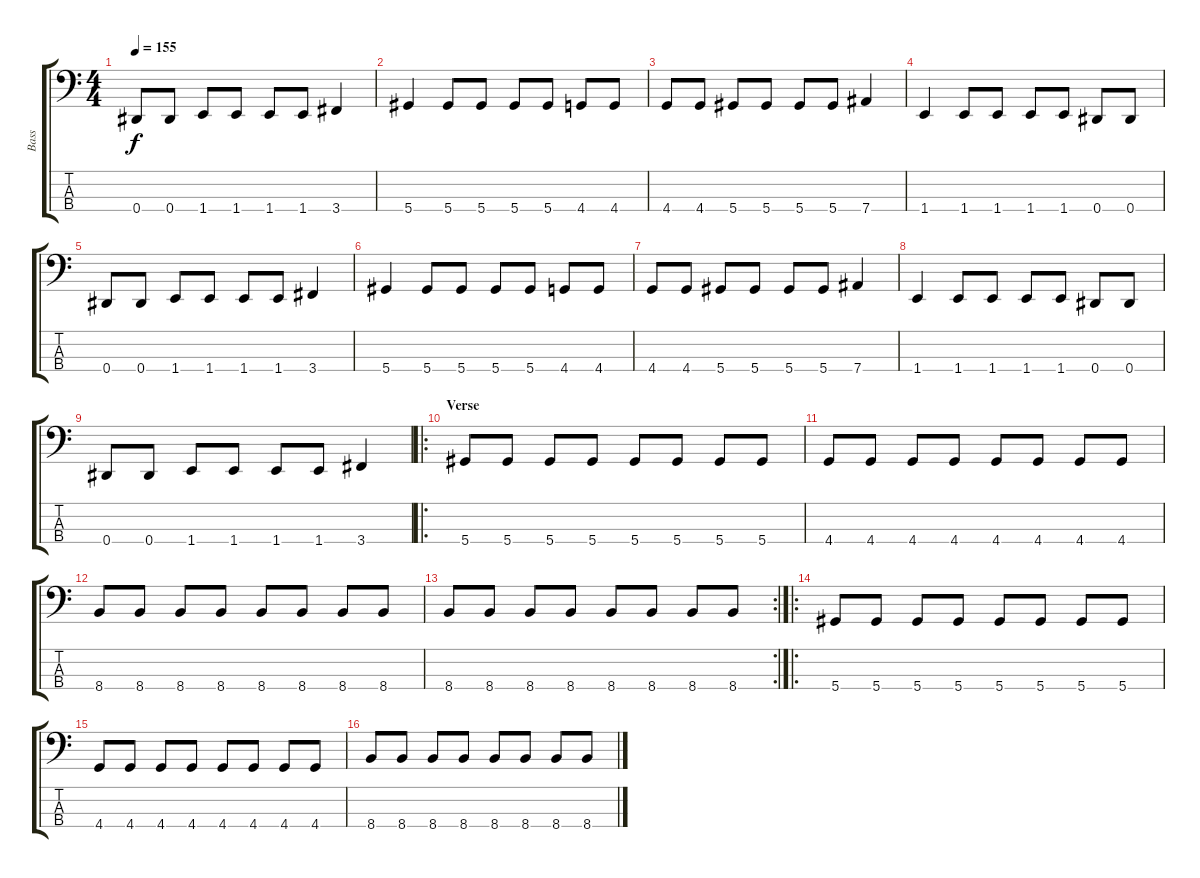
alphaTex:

\track ("Bass" "Bass") {instrument electricbasspick}
\staff {score tabs}
\tuning (Gb2 Db2 Ab1 Eb1) {hide}
\ts (4 4)
\tempo 155
\clef f4
\ks c
0.4.8{dy f} 0.4.8 1.4.8 1.4.8 1.4.8 1.4.8 3.4.4 |
5.4.4 5.4.8 5.4.8 5.4.8 5.4.8 4.4.8 4.4.8 |
4.4.8 4.4.8 5.4.8 5.4.8 5.4.8 5.4.8 7.4.4 |
1.4.4 1.4.8 1.4.8 1.4.8 1.4.8 0.4.8 0.4.8 |
0.4.8 0.4.8 1.4.8 1.4.8 1.4.8 1.4.8 3.4.4 |
5.4.4 5.4.8 5.4.8 5.4.8 5.4.8 4.4.8 4.4.8 |
4.4.8 4.4.8 5.4.8 5.4.8 5.4.8 5.4.8 7.4.4 |
1.4.4 1.4.8 1.4.8 1.4.8 1.4.8 0.4.8 0.4.8 |
0.4.8 0.4.8 1.4.8 1.4.8 1.4.8 1.4.8 3.4.4 |
\ro
\section ("" "Verse")
5.4.8 5.4.8 5.4.8 5.4.8 5.4.8 5.4.8 5.4.8 5.4.8 |
4.4.8 4.4.8 4.4.8 4.4.8 4.4.8 4.4.8 4.4.8 4.4.8 |
8.4.8 8.4.8 8.4.8 8.4.8 8.4.8 8.4.8 8.4.8 8.4.8 |
\rc 2
8.4.8 8.4.8 8.4.8 8.4.8 8.4.8 8.4.8 8.4.8 8.4.8 |
\ro
5.4.8 5.4.8 5.4.8 5.4.8 5.4.8 5.4.8 5.4.8 5.4.8 |
4.4.8 4.4.8 4.4.8 4.4.8 4.4.8 4.4.8 4.4.8 4.4.8 |
8.4.8 8.4.8 8.4.8 8.4.8 8.4.8 8.4.8 8.4.8 8.4.8
